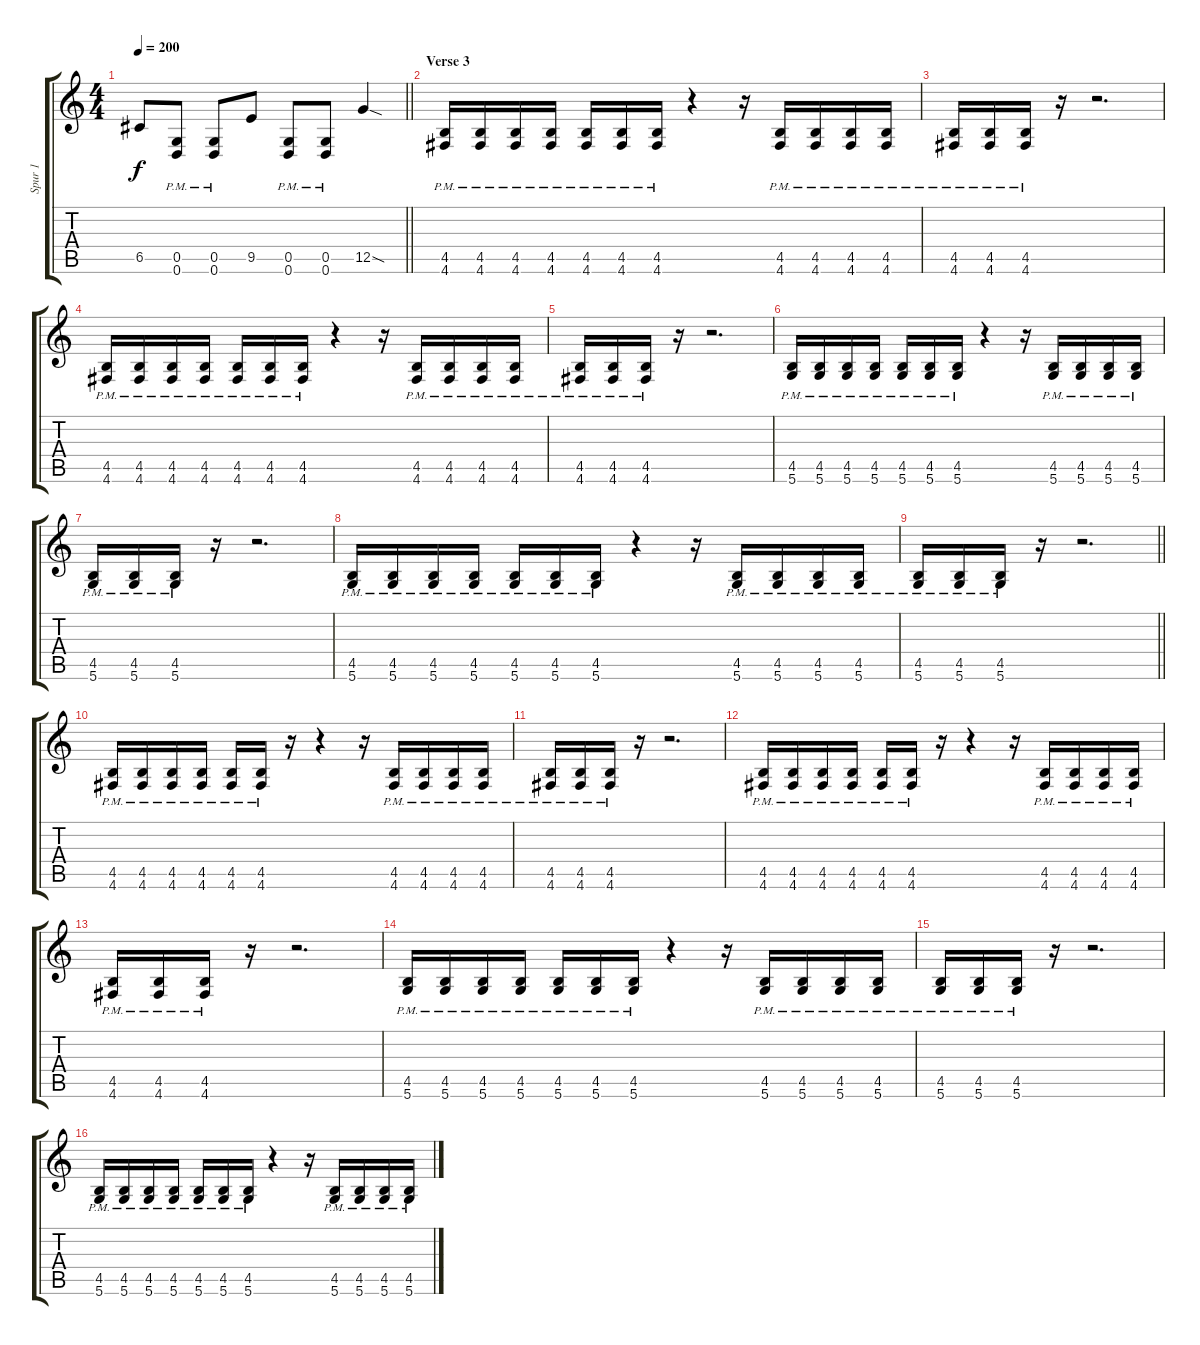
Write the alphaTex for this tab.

\track ("Spur 1" "Spur 1") {instrument distortionguitar}
\staff {score tabs}
\tuning (D4 A3 F3 C3 G2 D2) {hide}
\ts (4 4)
\tempo 200
\clef g2
\barLineRight lightlight
\ks c
6.5.8{dy f} (0.5{pm} 0.6{pm}).8 (0.5{pm} 0.6{pm}).8 9.5.8 (0.5{pm} 0.6{pm}).8 (0.5{pm} 0.6{pm}).8 12.5{sod}.4 |
\section ("" "Verse 3")
(4.5{pm} 4.6{pm}).16 (4.5{pm} 4.6{pm}).16 (4.5{pm} 4.6{pm}).16 (4.5{pm} 4.6{pm}).16 (4.5{pm} 4.6{pm}).16 (4.5{pm} 4.6{pm}).16 (4.5{pm} 4.6{pm}).16 r.4 r.16 (4.5{pm} 4.6{pm}).16 (4.5{pm} 4.6{pm}).16 (4.5{pm} 4.6{pm}).16 (4.5{pm} 4.6{pm}).16 |
(4.5{pm} 4.6{pm}).16 (4.5{pm} 4.6{pm}).16 (4.5{pm} 4.6{pm}).16 r.16 r.2{d} |
(4.5{pm} 4.6{pm}).16 (4.5{pm} 4.6{pm}).16 (4.5{pm} 4.6{pm}).16 (4.5{pm} 4.6{pm}).16 (4.5{pm} 4.6{pm}).16 (4.5{pm} 4.6{pm}).16 (4.5{pm} 4.6{pm}).16 r.4 r.16 (4.5{pm} 4.6{pm}).16 (4.5{pm} 4.6{pm}).16 (4.5{pm} 4.6{pm}).16 (4.5{pm} 4.6{pm}).16 |
(4.5{pm} 4.6{pm}).16 (4.5{pm} 4.6{pm}).16 (4.5{pm} 4.6{pm}).16 r.16 r.2{d} |
(4.5{pm} 5.6{pm}).16 (4.5{pm} 5.6{pm}).16 (4.5{pm} 5.6{pm}).16 (4.5{pm} 5.6{pm}).16 (4.5{pm} 5.6{pm}).16 (4.5{pm} 5.6{pm}).16 (4.5{pm} 5.6{pm}).16 r.4 r.16 (4.5{pm} 5.6{pm}).16 (4.5{pm} 5.6{pm}).16 (4.5{pm} 5.6{pm}).16 (4.5{pm} 5.6{pm}).16 |
(4.5{pm} 5.6{pm}).16 (4.5{pm} 5.6{pm}).16 (4.5{pm} 5.6{pm}).16 r.16 r.2{d} |
(4.5{pm} 5.6{pm}).16 (4.5{pm} 5.6{pm}).16 (4.5{pm} 5.6{pm}).16 (4.5{pm} 5.6{pm}).16 (4.5{pm} 5.6{pm}).16 (4.5{pm} 5.6{pm}).16 (4.5{pm} 5.6{pm}).16 r.4 r.16 (4.5{pm} 5.6{pm}).16 (4.5{pm} 5.6{pm}).16 (4.5{pm} 5.6{pm}).16 (4.5{pm} 5.6{pm}).16 |
\barLineRight lightlight
(4.5{pm} 5.6{pm}).16 (4.5{pm} 5.6{pm}).16 (4.5{pm} 5.6{pm}).16 r.16 r.2{d} |
(4.5{pm} 4.6{pm}).16 (4.5{pm} 4.6{pm}).16 (4.5{pm} 4.6{pm}).16 (4.5{pm} 4.6{pm}).16 (4.5{pm} 4.6{pm}).16 (4.5{pm} 4.6{pm}).16 r.16 r.4 r.16 (4.5{pm} 4.6{pm}).16 (4.5{pm} 4.6{pm}).16 (4.5{pm} 4.6{pm}).16 (4.5{pm} 4.6{pm}).16 |
(4.5{pm} 4.6{pm}).16 (4.5{pm} 4.6{pm}).16 (4.5{pm} 4.6{pm}).16 r.16 r.2{d} |
(4.5{pm} 4.6{pm}).16 (4.5{pm} 4.6{pm}).16 (4.5{pm} 4.6{pm}).16 (4.5{pm} 4.6{pm}).16 (4.5{pm} 4.6{pm}).16 (4.5{pm} 4.6{pm}).16 r.16 r.4 r.16 (4.5{pm} 4.6{pm}).16 (4.5{pm} 4.6{pm}).16 (4.5{pm} 4.6{pm}).16 (4.5{pm} 4.6{pm}).16 |
(4.5{pm} 4.6{pm}).16 (4.5{pm} 4.6{pm}).16 (4.5{pm} 4.6{pm}).16 r.16 r.2{d} |
(4.5{pm} 5.6{pm}).16 (4.5{pm} 5.6{pm}).16 (4.5{pm} 5.6{pm}).16 (4.5{pm} 5.6{pm}).16 (4.5{pm} 5.6{pm}).16 (4.5{pm} 5.6{pm}).16 (4.5{pm} 5.6{pm}).16 r.4 r.16 (4.5{pm} 5.6{pm}).16 (4.5{pm} 5.6{pm}).16 (4.5{pm} 5.6{pm}).16 (4.5{pm} 5.6{pm}).16 |
(4.5{pm} 5.6{pm}).16 (4.5{pm} 5.6{pm}).16 (4.5{pm} 5.6{pm}).16 r.16 r.2{d} |
(4.5{pm} 5.6{pm}).16 (4.5{pm} 5.6{pm}).16 (4.5{pm} 5.6{pm}).16 (4.5{pm} 5.6{pm}).16 (4.5{pm} 5.6{pm}).16 (4.5{pm} 5.6{pm}).16 (4.5{pm} 5.6{pm}).16 r.4 r.16 (4.5{pm} 5.6{pm}).16 (4.5{pm} 5.6{pm}).16 (4.5{pm} 5.6{pm}).16 (4.5{pm} 5.6{pm}).16
